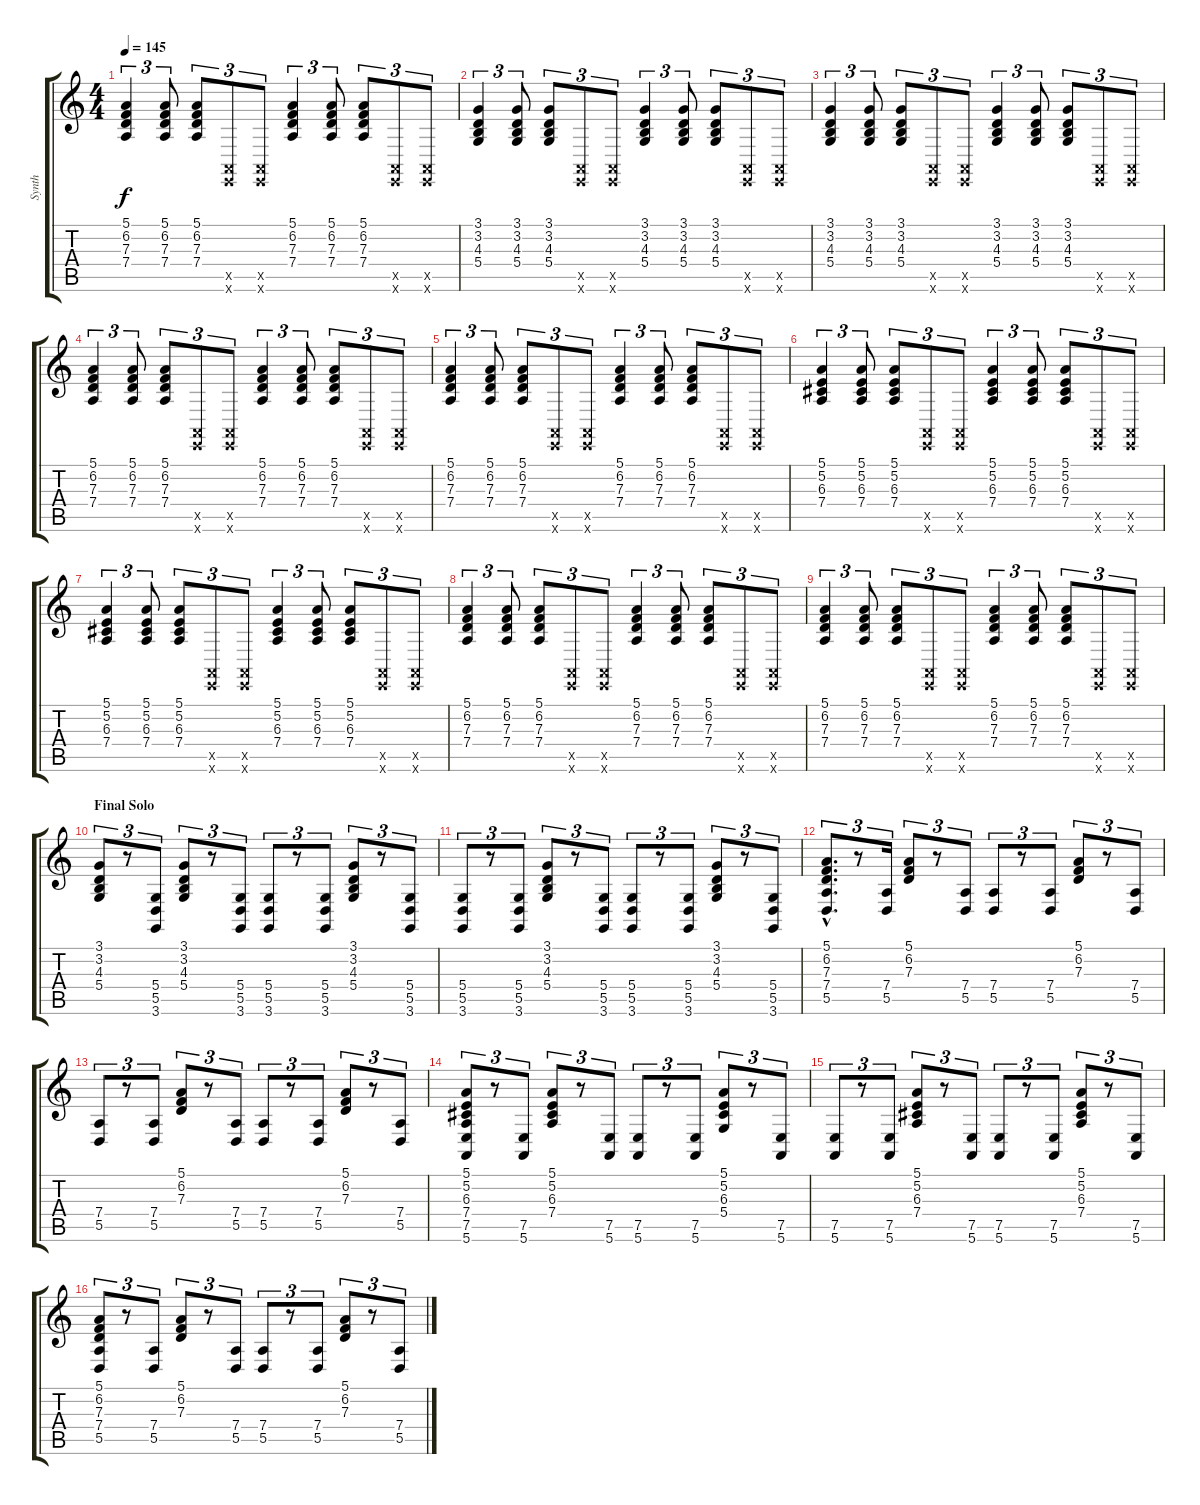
\track ("Synth" "Synth") {instrument lead8bassandlead}
\staff {score tabs}
\tuning (E4 B3 G3 D3 A2 E2) {hide}
\ts (4 4)
\tempo 145
\clef g2
\ks c
(5.1 6.2 7.3 7.4).4{tu (3 2) dy f} (5.1 6.2 7.3 7.4).8{tu (3 2)} (5.1 6.2 7.3 7.4).8{tu (3 2)} (0.5{x} 0.6{x}).8{tu (3 2)} (0.5{x} 0.6{x}).8{tu (3 2)} (5.1 6.2 7.3 7.4).4{tu (3 2)} (5.1 6.2 7.3 7.4).8{tu (3 2)} (5.1 6.2 7.3 7.4).8{tu (3 2)} (0.5{x} 0.6{x}).8{tu (3 2)} (0.5{x} 0.6{x}).8{tu (3 2)} |
(3.1 3.2 4.3 5.4).4{tu (3 2)} (3.1 3.2 4.3 5.4).8{tu (3 2)} (3.1 3.2 4.3 5.4).8{tu (3 2)} (0.5{x} 0.6{x}).8{tu (3 2)} (0.5{x} 0.6{x}).8{tu (3 2)} (3.1 3.2 4.3 5.4).4{tu (3 2)} (3.1 3.2 4.3 5.4).8{tu (3 2)} (3.1 3.2 4.3 5.4).8{tu (3 2)} (0.5{x} 0.6{x}).8{tu (3 2)} (0.5{x} 0.6{x}).8{tu (3 2)} |
(3.1 3.2 4.3 5.4).4{tu (3 2)} (3.1 3.2 4.3 5.4).8{tu (3 2)} (3.1 3.2 4.3 5.4).8{tu (3 2)} (0.5{x} 0.6{x}).8{tu (3 2)} (0.5{x} 0.6{x}).8{tu (3 2)} (3.1 3.2 4.3 5.4).4{tu (3 2)} (3.1 3.2 4.3 5.4).8{tu (3 2)} (3.1 3.2 4.3 5.4).8{tu (3 2)} (0.5{x} 0.6{x}).8{tu (3 2)} (0.5{x} 0.6{x}).8{tu (3 2)} |
(5.1 6.2 7.3 7.4).4{tu (3 2)} (5.1 6.2 7.3 7.4).8{tu (3 2)} (5.1 6.2 7.3 7.4).8{tu (3 2)} (0.5{x} 0.6{x}).8{tu (3 2)} (0.5{x} 0.6{x}).8{tu (3 2)} (5.1 6.2 7.3 7.4).4{tu (3 2)} (5.1 6.2 7.3 7.4).8{tu (3 2)} (5.1 6.2 7.3 7.4).8{tu (3 2)} (0.5{x} 0.6{x}).8{tu (3 2)} (0.5{x} 0.6{x}).8{tu (3 2)} |
(5.1 6.2 7.3 7.4).4{tu (3 2)} (5.1 6.2 7.3 7.4).8{tu (3 2)} (5.1 6.2 7.3 7.4).8{tu (3 2)} (0.5{x} 0.6{x}).8{tu (3 2)} (0.5{x} 0.6{x}).8{tu (3 2)} (5.1 6.2 7.3 7.4).4{tu (3 2)} (5.1 6.2 7.3 7.4).8{tu (3 2)} (5.1 6.2 7.3 7.4).8{tu (3 2)} (0.5{x} 0.6{x}).8{tu (3 2)} (0.5{x} 0.6{x}).8{tu (3 2)} |
(5.1 5.2 6.3 7.4).4{tu (3 2)} (5.1 5.2 6.3 7.4).8{tu (3 2)} (5.1 5.2 6.3 7.4).8{tu (3 2)} (0.5{x} 0.6{x}).8{tu (3 2)} (0.5{x} 0.6{x}).8{tu (3 2)} (5.1 5.2 6.3 7.4).4{tu (3 2)} (5.1 5.2 6.3 7.4).8{tu (3 2)} (5.1 5.2 6.3 7.4).8{tu (3 2)} (0.5{x} 0.6{x}).8{tu (3 2)} (0.5{x} 0.6{x}).8{tu (3 2)} |
(5.1 5.2 6.3 7.4).4{tu (3 2)} (5.1 5.2 6.3 7.4).8{tu (3 2)} (5.1 5.2 6.3 7.4).8{tu (3 2)} (0.5{x} 0.6{x}).8{tu (3 2)} (0.5{x} 0.6{x}).8{tu (3 2)} (5.1 5.2 6.3 7.4).4{tu (3 2)} (5.1 5.2 6.3 7.4).8{tu (3 2)} (5.1 5.2 6.3 7.4).8{tu (3 2)} (0.5{x} 0.6{x}).8{tu (3 2)} (0.5{x} 0.6{x}).8{tu (3 2)} |
(5.1 6.2 7.3 7.4).4{tu (3 2)} (5.1 6.2 7.3 7.4).8{tu (3 2)} (5.1 6.2 7.3 7.4).8{tu (3 2)} (0.5{x} 0.6{x}).8{tu (3 2)} (0.5{x} 0.6{x}).8{tu (3 2)} (5.1 6.2 7.3 7.4).4{tu (3 2)} (5.1 6.2 7.3 7.4).8{tu (3 2)} (5.1 6.2 7.3 7.4).8{tu (3 2)} (0.5{x} 0.6{x}).8{tu (3 2)} (0.5{x} 0.6{x}).8{tu (3 2)} |
(5.1 6.2 7.3 7.4).4{tu (3 2)} (5.1 6.2 7.3 7.4).8{tu (3 2)} (5.1 6.2 7.3 7.4).8{tu (3 2)} (0.5{x} 0.6{x}).8{tu (3 2)} (0.5{x} 0.6{x}).8{tu (3 2)} (5.1 6.2 7.3 7.4).4{tu (3 2)} (5.1 6.2 7.3 7.4).8{tu (3 2)} (5.1 6.2 7.3 7.4).8{tu (3 2)} (0.5{x} 0.6{x}).8{tu (3 2)} (0.5{x} 0.6{x}).8{tu (3 2)} |
\section ("" "Final Solo")
(3.1 3.2 4.3 5.4).8{tu (3 2)} r.8{tu (3 2)} (5.4 5.5 3.6).8{tu (3 2)} (3.1 3.2 4.3 5.4).8{tu (3 2)} r.8{tu (3 2)} (5.4 5.5 3.6).8{tu (3 2)} (5.4 5.5 3.6).8{tu (3 2)} r.8{tu (3 2)} (5.4 5.5 3.6).8{tu (3 2)} (3.1 3.2 4.3 5.4).8{tu (3 2)} r.8{tu (3 2)} (5.4 5.5 3.6).8{tu (3 2)} |
(5.4 5.5 3.6).8{tu (3 2)} r.8{tu (3 2)} (5.4 5.5 3.6).8{tu (3 2)} (3.1 3.2 4.3 5.4).8{tu (3 2)} r.8{tu (3 2)} (5.4 5.5 3.6).8{tu (3 2)} (5.4 5.5 3.6).8{tu (3 2)} r.8{tu (3 2)} (5.4 5.5 3.6).8{tu (3 2)} (3.1 3.2 4.3 5.4).8{tu (3 2)} r.8{tu (3 2)} (5.4 5.5 3.6).8{tu (3 2)} |
(5.1{hac} 6.2{hac} 7.3{hac} 7.4{hac} 5.5{hac}).8{d tu (3 2)} r.8{tu (3 2)} (7.4 5.5).16{tu (3 2)} (5.1 6.2 7.3).8{tu (3 2)} r.8{tu (3 2)} (7.4 5.5).8{tu (3 2)} (7.4 5.5).8{tu (3 2)} r.8{tu (3 2)} (7.4 5.5).8{tu (3 2)} (5.1 6.2 7.3).8{tu (3 2)} r.8{tu (3 2)} (7.4 5.5).8{tu (3 2)} |
(7.4 5.5).8{tu (3 2)} r.8{tu (3 2)} (7.4 5.5).8{tu (3 2)} (5.1 6.2 7.3).8{tu (3 2)} r.8{tu (3 2)} (7.4 5.5).8{tu (3 2)} (7.4 5.5).8{tu (3 2)} r.8{tu (3 2)} (7.4 5.5).8{tu (3 2)} (5.1 6.2 7.3).8{tu (3 2)} r.8{tu (3 2)} (7.4 5.5).8{tu (3 2)} |
(5.1 5.2 6.3 7.4 7.5 5.6).8{tu (3 2)} r.8{tu (3 2)} (7.5 5.6).8{tu (3 2)} (5.1 5.2 6.3 7.4).8{tu (3 2)} r.8{tu (3 2)} (7.5 5.6).8{tu (3 2)} (7.5 5.6).8{tu (3 2)} r.8{tu (3 2)} (7.5 5.6).8{tu (3 2)} (5.1 5.2 6.3 5.4).8{tu (3 2)} r.8{tu (3 2)} (7.5 5.6).8{tu (3 2)} |
(7.5 5.6).8{tu (3 2)} r.8{tu (3 2)} (7.5 5.6).8{tu (3 2)} (5.1 5.2 6.3 7.4).8{tu (3 2)} r.8{tu (3 2)} (7.5 5.6).8{tu (3 2)} (7.5 5.6).8{tu (3 2)} r.8{tu (3 2)} (7.5 5.6).8{tu (3 2)} (5.1 5.2 6.3 7.4).8{tu (3 2)} r.8{tu (3 2)} (7.5 5.6).8{tu (3 2)} |
(5.1 6.2 7.3 7.4 5.5).8{tu (3 2)} r.8{tu (3 2)} (7.4 5.5).8{tu (3 2)} (5.1 6.2 7.3).8{tu (3 2)} r.8{tu (3 2)} (7.4 5.5).8{tu (3 2)} (7.4 5.5).8{tu (3 2)} r.8{tu (3 2)} (7.4 5.5).8{tu (3 2)} (5.1 6.2 7.3).8{tu (3 2)} r.8{tu (3 2)} (7.4 5.5).8{tu (3 2)}
